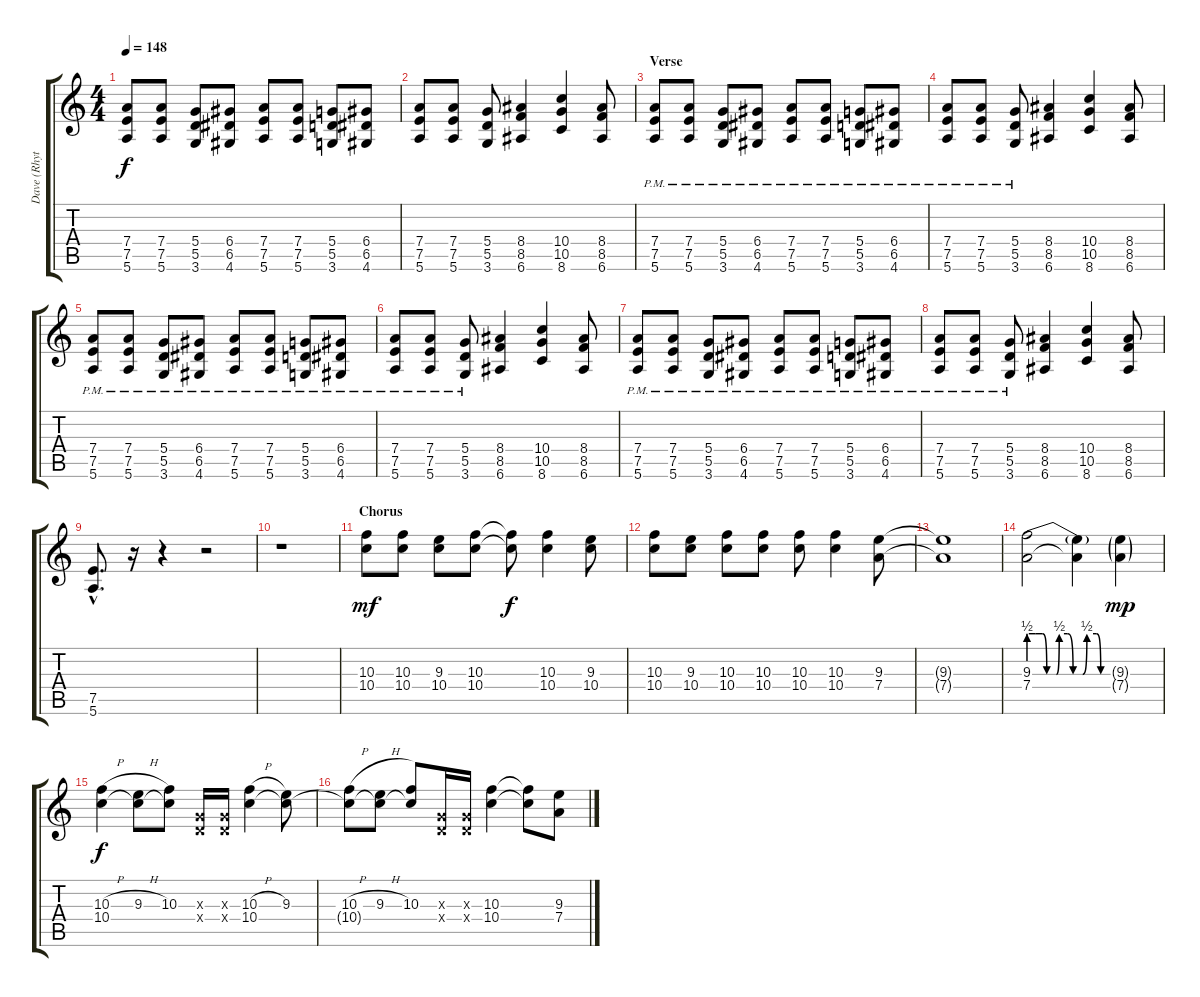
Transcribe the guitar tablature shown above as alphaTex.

\track ("Dave (Rhytm)" "Dave (Rhyt") {instrument distortionguitar}
\staff {score tabs}
\tuning (E4 B3 G3 D3 A2 E2) {hide}
\ts (4 4)
\tempo 148
\clef g2
\ks c
(7.4 7.5 5.6).8{dy f} (7.4 7.5 5.6).8 (5.4 5.5 3.6).8 (6.4 6.5 4.6).8 (7.4 7.5 5.6).8 (7.4 7.5 5.6).8 (5.4 5.5 3.6).8 (6.4 6.5 4.6).8 |
(7.4 7.5 5.6).8 (7.4 7.5 5.6).8 (5.4 5.5 3.6).8 (8.4 8.5 6.6).4 (10.4 10.5 8.6).4 (8.4 8.5 6.6).8 |
\section ("" "Verse")
(7.4{pm} 7.5{pm} 5.6).8{volume 10} (7.4{pm} 7.5{pm} 5.6).8 (5.4{pm} 5.5{pm} 3.6).8 (6.4{pm} 6.5{pm} 4.6).8 (7.4{pm} 7.5{pm} 5.6).8 (7.4{pm} 7.5{pm} 5.6).8 (5.4{pm} 5.5{pm} 3.6).8 (6.4{pm} 6.5{pm} 4.6).8 |
(7.4{pm} 7.5{pm} 5.6).8 (7.4{pm} 7.5{pm} 5.6).8 (5.4{pm} 5.5{pm} 3.6).8 (8.4 8.5 6.6).4 (10.4 10.5 8.6).4 (8.4 8.5 6.6).8 |
(7.4{pm} 7.5{pm} 5.6).8 (7.4{pm} 7.5{pm} 5.6).8 (5.4{pm} 5.5{pm} 3.6).8 (6.4{pm} 6.5{pm} 4.6).8 (7.4{pm} 7.5{pm} 5.6).8 (7.4{pm} 7.5{pm} 5.6).8 (5.4{pm} 5.5{pm} 3.6).8 (6.4{pm} 6.5{pm} 4.6).8 |
(7.4{pm} 7.5{pm} 5.6).8 (7.4{pm} 7.5{pm} 5.6).8 (5.4{pm} 5.5{pm} 3.6).8 (8.4 8.5 6.6).4 (10.4 10.5 8.6).4 (8.4 8.5 6.6).8 |
(7.4{pm} 7.5{pm} 5.6).8 (7.4{pm} 7.5{pm} 5.6).8 (5.4{pm} 5.5{pm} 3.6).8 (6.4{pm} 6.5{pm} 4.6).8 (7.4{pm} 7.5{pm} 5.6).8 (7.4{pm} 7.5{pm} 5.6).8 (5.4{pm} 5.5{pm} 3.6).8 (6.4{pm} 6.5{pm} 4.6).8 |
(7.4{pm} 7.5{pm} 5.6).8 (7.4{pm} 7.5{pm} 5.6).8 (5.4{pm} 5.5{pm} 3.6).8 (8.4 8.5 6.6).4 (10.4 10.5 8.6).4 (8.4 8.5 6.6).8 |
(7.5{hac} 5.6{hac}).8{d} r.16 r.4 r.2 |
r.1 |
\section ("" "Chorus")
(10.3 10.4).8{dy mf volume 13} (10.3 10.4).8 (9.3 10.4).8 (10.3 10.4).8 (10.3{t} 10.4{t}).8{dy f} (10.3 10.4).4 (9.3 10.4).8 |
(10.3 10.4).8 (9.3 10.4).8 (10.3 10.4).8 (10.3 10.4).8 (10.3 10.4).8 (10.3 10.4).4 (9.3 7.4).8 |
(9.3{t} 7.4{t}).1 |
(9.3{be (custom 0 2 5 2 10 2 13 0 20 0 22 2 28 2 32 0 39 0 42 2 49 2 52 0 58 0 60 0)} 7.4).2 (9.3{t} 7.4{t}).4 (9.3{g} 7.4{g}).4{dy mp} |
(10.3{h} 10.4).4{dy f} (9.3{h} 10.4{t}).8 (10.3 10.4{t}).8 (0.3{x} 0.4{x}).16 (0.3{x} 0.4{x}).16 (10.3{h} 10.4).4 (9.3 10.4{t}).8 |
(10.3{h} 10.4{t}).8 (9.3{h} 10.4{t}).8 (10.3 10.4{t}).8 (0.3{x} 0.4{x}).16 (0.3{x} 0.4{x}).16 (10.3 10.4).4 (10.3{t} 10.4{t}).8 (9.3 7.4).8
